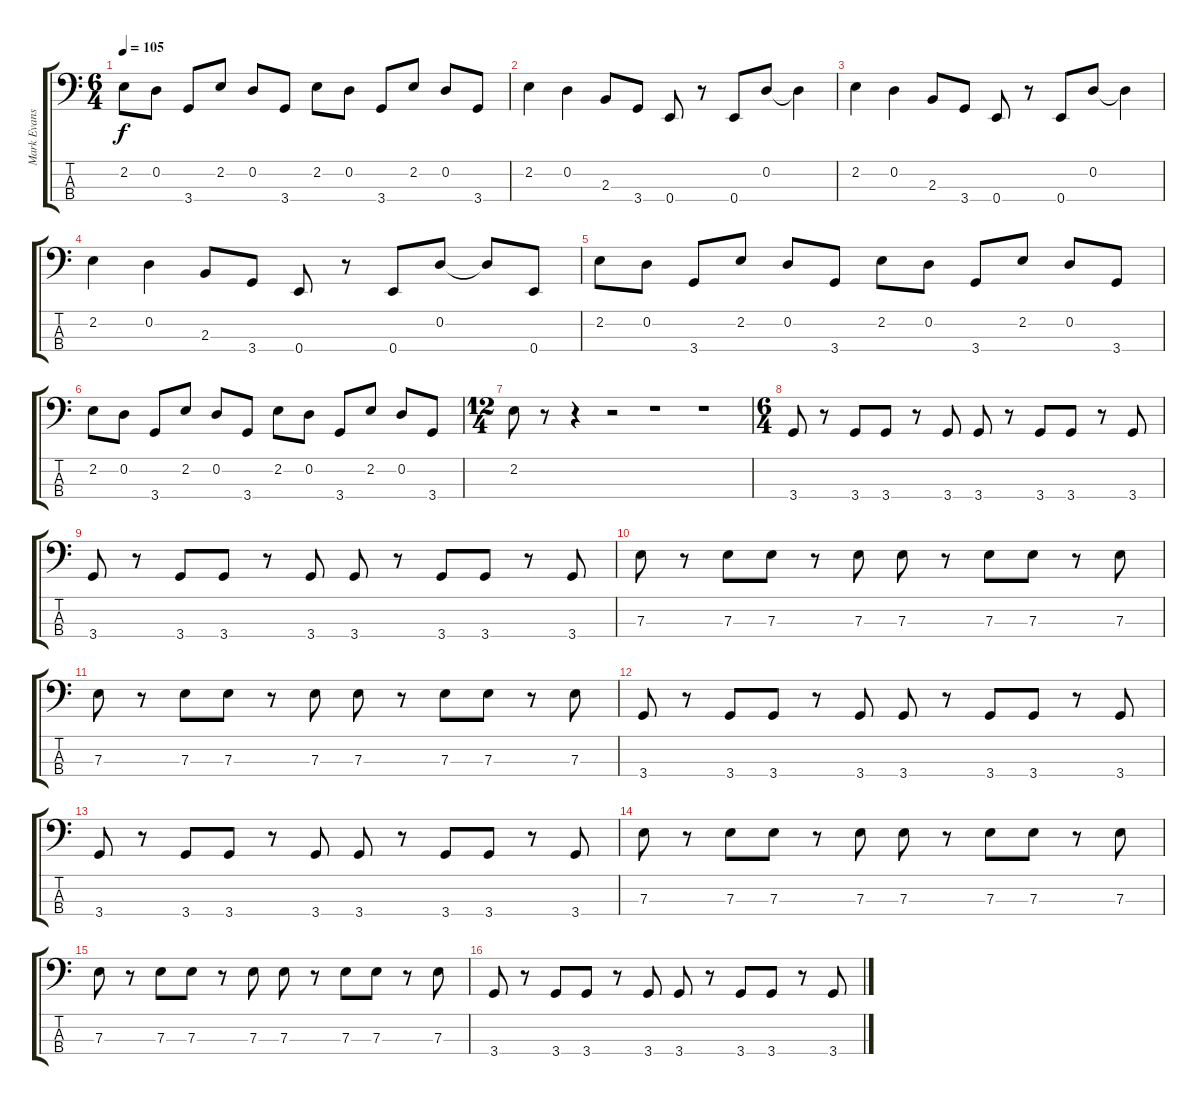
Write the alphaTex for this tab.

\track ("Mark Evans" "Mark Evans") {instrument electricbasspick}
\staff {score tabs}
\tuning (G2 D2 A1 E1) {hide}
\ts (6 4)
\tempo 105
\clef f4
\ks c
2.2.8{dy f} 0.2.8 3.4.8 2.2.8 0.2.8 3.4.8 2.2.8 0.2.8 3.4.8 2.2.8 0.2.8 3.4.8 |
2.2.4 0.2.4 2.3.8 3.4.8 0.4.8 r.8 0.4.8 0.2.8 0.2{t}.4 |
2.2.4 0.2.4 2.3.8 3.4.8 0.4.8 r.8 0.4.8 0.2.8 0.2{t}.4 |
2.2.4 0.2.4 2.3.8 3.4.8 0.4.8 r.8 0.4.8 0.2.8 0.2{t}.8 0.4.8 |
2.2.8 0.2.8 3.4.8 2.2.8 0.2.8 3.4.8 2.2.8 0.2.8 3.4.8 2.2.8 0.2.8 3.4.8 |
2.2.8 0.2.8 3.4.8 2.2.8 0.2.8 3.4.8 2.2.8 0.2.8 3.4.8 2.2.8 0.2.8 3.4.8 |
\ts (12 4)
2.2.8 r.8 r.4 r.2 r.1 r.1 |
\ts (6 4)
3.4.8 r.8 3.4.8 3.4.8 r.8 3.4.8 3.4.8 r.8 3.4.8 3.4.8 r.8 3.4.8 |
3.4.8 r.8 3.4.8 3.4.8 r.8 3.4.8 3.4.8 r.8 3.4.8 3.4.8 r.8 3.4.8 |
7.3.8 r.8 7.3.8 7.3.8 r.8 7.3.8 7.3.8 r.8 7.3.8 7.3.8 r.8 7.3.8 |
7.3.8 r.8 7.3.8 7.3.8 r.8 7.3.8 7.3.8 r.8 7.3.8 7.3.8 r.8 7.3.8 |
3.4.8 r.8 3.4.8 3.4.8 r.8 3.4.8 3.4.8 r.8 3.4.8 3.4.8 r.8 3.4.8 |
3.4.8 r.8 3.4.8 3.4.8 r.8 3.4.8 3.4.8 r.8 3.4.8 3.4.8 r.8 3.4.8 |
7.3.8{volume 14} r.8 7.3.8 7.3.8 r.8 7.3.8 7.3.8 r.8 7.3.8 7.3.8 r.8 7.3.8 |
7.3.8{volume 12} r.8 7.3.8 7.3.8 r.8 7.3.8 7.3.8 r.8 7.3.8 7.3.8 r.8 7.3.8 |
3.4.8{volume 10} r.8 3.4.8 3.4.8 r.8 3.4.8 3.4.8 r.8 3.4.8 3.4.8 r.8 3.4.8
